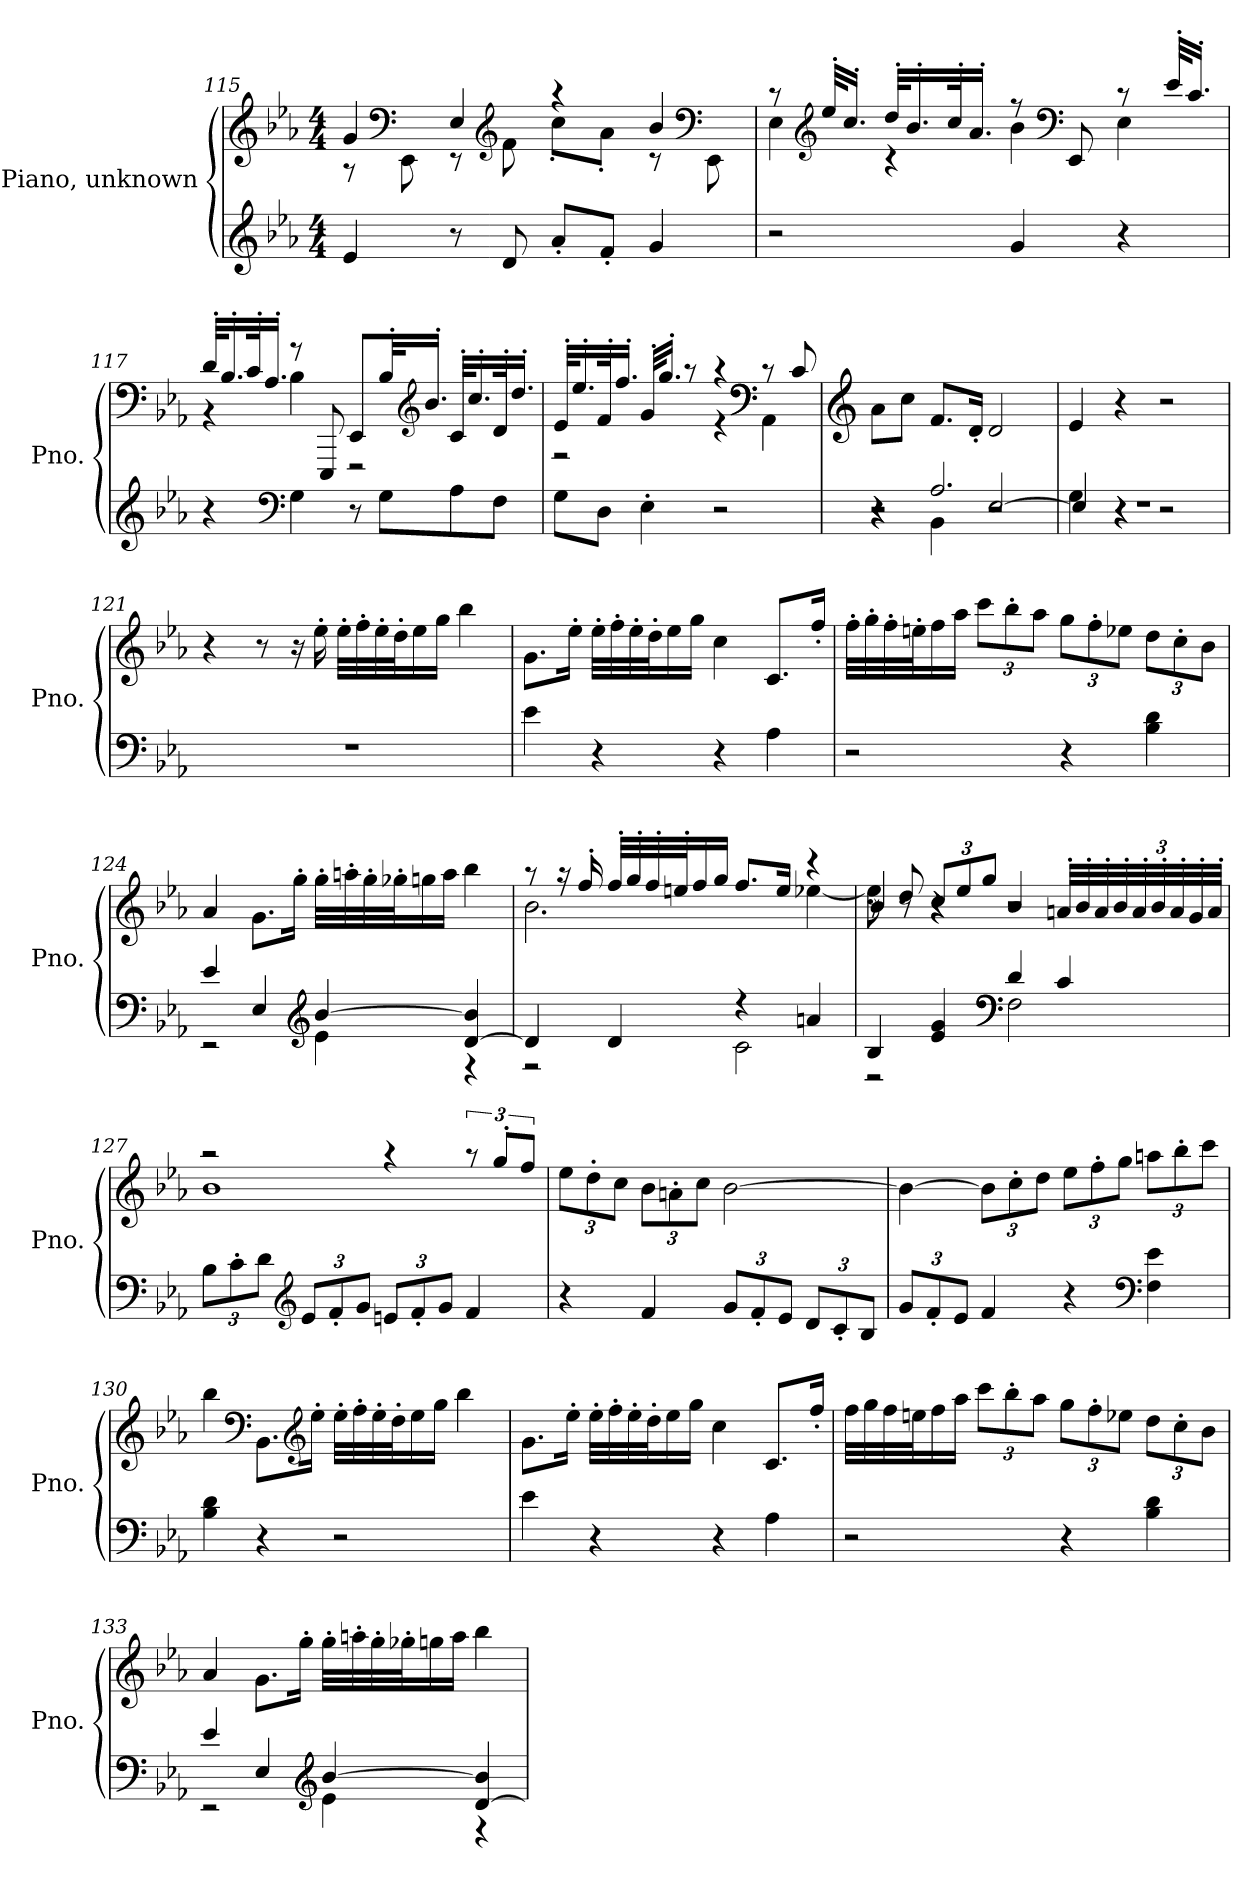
**kern	**kern
*part1	*part1
*staff2	*staff1
*I"Piano, unknown	*
*I'Pno.	*
*clefG2	*clefG2
*k[b-e-a-]	*k[b-e-a-]
*M4/4	*M4/4
=115	=115
*	*^
4e-/	4g/	8r
*	*clefF4	*
.	.	8EE-\
8r	4E-/	8r
*	*clefG2	*
8d/	.	8f\
8a-'/L	4r	8cc'\L
8f'/J	.	8a-'\J
4g/	4b-/	8r
*	*clefF4	*
.	.	8EE-\
!!LO:LB:g=z	!!
=116	=116	=116
2r	8r	4E-\
*	*clefG2	*
.	32ee-'/KLL	.
.	16.cc'/JJ	.
.	32dd'/KLL	4r
.	16.b-'/	.
.	32cc'/K	.
.	16.a-'/JJ	.
4g/	8r	4b-\
*	*clefF4	*
.	8EE-/	.
4r	8r	4E-\
.	32e-'/KLL	.
.	16.c'/JJ	.
=117	=117	=117
4r	32d'/KLL	4r
.	16.B-'/	.
.	32c'/K	.
.	16.A-'/JJ	.
*clefF4	*	*
4G\	8r	4B-\
.	8EEE-/	.
8r	8EE-/L	2r
8G\L	32B-'/KL	.
*	*clefG2	*
.	16.b-'/JJ	.
8A-\	32c'/KLL	.
.	16.cc'/	.
8F\J	32d'/K	.
.	16.dd'/JJ	.
!!LO:LB:g=z	!!
=118	=118	=118
8G\L	32e-'/KLL	2r
.	16.ee-'/	.
8D\J	32f'/K	.
.	16.ff'/JJ	.
4E-'\	32g'/KLL	.
.	16.gg'/JJ	.
.	8r	.
2r	4r	4r
*	*clefF4	*
.	8r	4AA-\
.	8c/	.
*	*v	*v
=119	=119
*	*clefG2
*^	*
*	*^	*
4r	4r	2r	8a-\L
.	.	.	8cc\J
2.A-/	4BB-\	.	8.f/L
.	.	.	16d'/Jk
.	2r	[2E-/	2d/
=120	=120	=120	=120
1r	4G\	4E-/]	4e-/
.	4r	4r	4r
.	2r	2r	2r
*v	*v	*v	*
=121	=121
1r	4r
.	8r
.	16r
.	16ee-'\
.	32ee-'\LLL
.	32ff'\
.	32ee-'\
.	32dd'\J
.	16ee-\
.	16gg\JJ
.	4bb-\
!!LO:LB:g=z
=122	=122
4e-\	8.g\L
.	16ee-'\Jk
4r	32ee-'\LLL
.	32ff'\
.	32ee-'\
.	32dd'\J
.	16ee-\
.	16gg\JJ
4r	4cc\
4A-\	8.c/L
.	16ff'/Jk
=123	=123
2r	32ff'\LLL
.	32gg'\
.	32ff'\
.	32een'\J
.	16ff\
.	16aa-\JJ
*	*Xbrackettup
.	12ccc\L
.	12bb-'\
.	12aa-\J
4r	12gg\L
.	12ff'\
.	12ee-X\J
4B-\ 4d\	12dd\L
.	12cc'\
.	12b-\J
=124	=124
*^	*
4e-/	2r	4a-/
4E-/	.	8.g\L
.	.	16gg'\Jk
*clefG2	*	*
[4b-/	4e-\	32gg'\LLL
.	.	32aan'\
.	.	32gg'\
.	.	32gg-X'\J
.	.	16ggn\
.	.	16aa\JJ
[4d/ 4b-/]	4r	4bb-\
!!LO:LB:g=z
=125	=125	=125
*	*	*^
4d/]	2r	8r	2.b-\
.	.	16r	.
.	.	16ff'/	.
4d/	.	32ff'/LLL	.
.	.	32gg'/	.
.	.	32ff'/	.
.	.	32een'/J	.
.	.	16ff/	.
.	.	16gg/JJ	.
4r	2c\	8.ff/L	.
.	.	16ee/Jk	.
4an/	.	4r	[4ee-X\
=126	=126	=126	=126
*	*	*	*^
4B-/	2r	8r	8ee-\]	4b-/
.	.	8dd/	8r	.
4e-/ 4g/	.	12cc/L	4r	4r
.	.	12ee-/	.	.
.	.	12gg/J	.	.
*clefF4	*	*	*	*
4d/	2F\	4b-/	2r	2r
4c/	.	32an'/LLL	.	.
.	.	32b-'/	.	.
.	.	32a'/	.	.
.	.	32b-'/	.	.
.	.	48a'/	.	.
.	.	48b-'/	.	.
.	.	48a'/	.	.
.	.	32g'/	.	.
.	.	32a'/JJJ	.	.
*v	*v	*	*	*
*	*v	*v	*v
!!LO:LB:g=z
=127	=127
*Xbrackettup	*
*	*^
12B-\L	2r	1b-
12c'\	.	.
12d\J	.	.
*clefG2	*	*
12e-/L	.	.
12f'/	.	.
12g/J	.	.
12en/L	4r	.
12f'/	.	.
12g/J	.	.
*	*brackettup	*
4f/	12r	.
.	12gg'/L	.
.	12ff/J	.
*	*v	*v
=128	=128
*	*Xbrackettup
4r	12ee-\L
.	12dd'\
.	12cc\J
4f/	12b-\L
.	12an'\
.	12cc\J
12g/L	[2b-\
12f'/	.
12e-/J	.
12d/L	.
12c'/	.
12B-/J	.
=129	=129
12g/L	4b-\_
12f'/	.
12e-/J	.
4f/	12b-\L]
.	12cc'\
.	12dd\J
4r	12ee-\L
.	12ff'\
.	12gg\J
*clefF4	*
4F\ 4e-\	12aan\L
.	12bb-'\
.	12ccc\J
!!LO:PB:g=z
=130	=130
4B-\ 4d\	4bb-\
*	*clefF4
4r	8.BB-\L
*	*clefG2
.	16ee-'\Jk
2r	32ee-'\LLL
.	32ff'\
.	32ee-'\
.	32dd'\J
.	16ee-\
.	16gg\JJ
.	4bb-\
=131	=131
4e-\	8.g\L
.	16ee-'\Jk
4r	32ee-'\LLL
.	32ff'\
.	32ee-'\
.	32dd'\J
.	16ee-\
.	16gg\JJ
4r	4cc\
4A-\	8.c/L
.	16ff'/Jk
=132	=132
2r	32ff\LLL
.	32gg\
.	32ff\
.	32een\J
.	16ff\
.	16aa-\JJ
.	12ccc\L
.	12bb-'\
.	12aa-\J
4r	12gg\L
.	12ff'\
.	12ee-X\J
4B-\ 4d\	12dd\L
.	12cc'\
.	12b-\J
!!LO:LB:g=z
=133	=133
*^	*
4e-/	2r	4a-/
4E-/	.	8.g\L
.	.	16gg'\Jk
*clefG2	*	*
[4b-/	4e-\	32gg'\LLL
.	.	32aan'\
.	.	32gg'\
.	.	32gg-X'\J
.	.	16ggn\
.	.	16aa\JJ
[4d/ 4b-/]	4r	4bb-\
*v	*v	*
=	=
*-	*-
